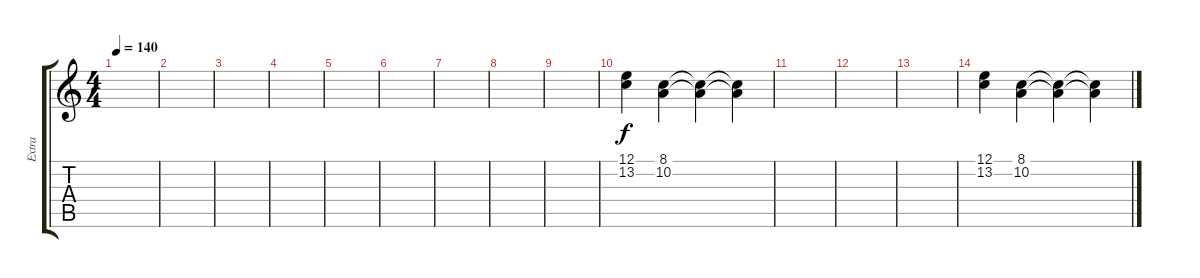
\track ("Extra" "Extra") {instrument stringensemble1}
\staff {score tabs}
\tuning (E4 B3 G3 D3 A2 E2) {hide}
\ts (4 4)
\tempo 140
\clef g2
\ks c
|
|
|
|
|
|
|
|
|
(12.1 13.2).4 (8.1 10.2).4 (8.1{t} 10.2{t}).4 (8.1{t} 10.2{t}).4 |
|
|
|
(12.1 13.2).4 (8.1 10.2).4 (8.1{t} 10.2{t}).4 (8.1{t} 10.2{t}).4
